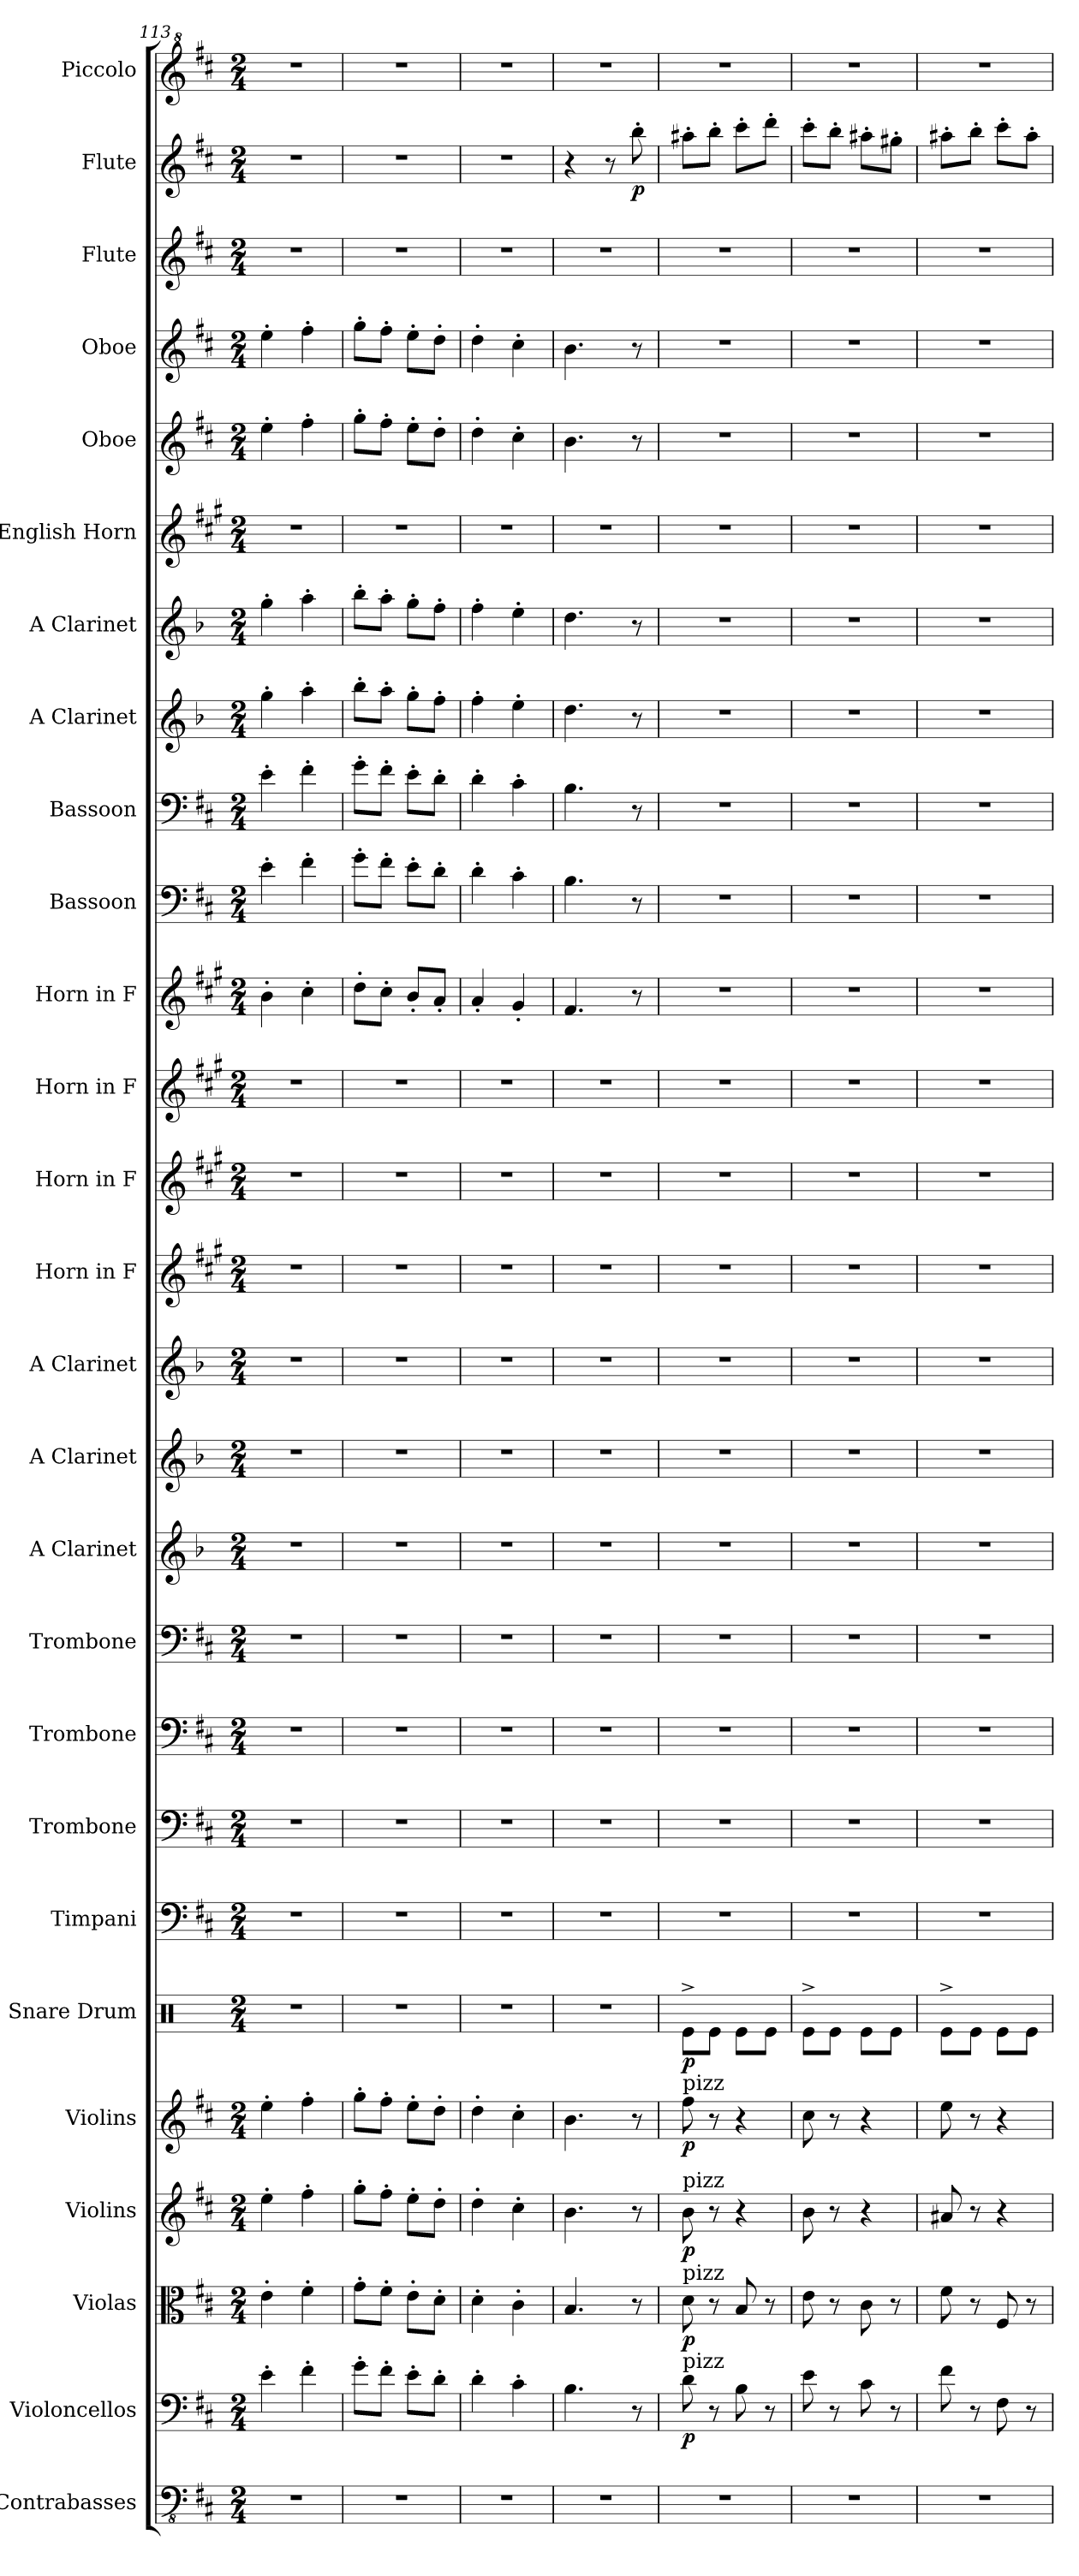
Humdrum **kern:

**kern	**kern	**dynam	**kern	**dynam	**kern	**dynam	**kern	**dynam	**kern	**dynam	**kern	**kern	**kern	**kern	**kern	**kern	**kern	**kern	**kern	**kern	**kern	**kern	**kern	**kern	**kern	**kern	**kern	**kern	**kern	**kern	**dynam	**kern
*part27	*part26	*part26	*part25	*part25	*part24	*part24	*part23	*part23	*part22	*part22	*part21	*part20	*part19	*part18	*part17	*part16	*part15	*part14	*part13	*part12	*part11	*part10	*part9	*part8	*part7	*part6	*part5	*part4	*part3	*part2	*part2	*part1
*staff27	*staff26	*staff26	*staff25	*staff25	*staff24	*staff24	*staff23	*staff23	*staff22	*staff22	*staff21	*staff20	*staff19	*staff18	*staff17	*staff16	*staff15	*staff14	*staff13	*staff12	*staff11	*staff10	*staff9	*staff8	*staff7	*staff6	*staff5	*staff4	*staff3	*staff2	*staff2	*staff1
*I"Contrabasses	*I"Violoncellos	*	*I"Violas	*	*I"Violins	*	*I"Violins	*	*I"Snare Drum	*	*I"Timpani	*I"Trombone	*I"Trombone	*I"Trombone	*I"A Clarinet	*I"A Clarinet	*I"A Clarinet	*I"Horn in F	*I"Horn in F	*I"Horn in F	*I"Horn in F	*I"Bassoon	*I"Bassoon	*I"A Clarinet	*I"A Clarinet	*I"English Horn	*I"Oboe	*I"Oboe	*I"Flute	*I"Flute	*	*I"Piccolo
*I'Cbs.	*I'Vcs.	*	*I'Vlas.	*	*I'Vlns.	*	*I'Vlns.	*	*I'Sn. Dr.	*	*I'Timp.	*I'Tbn.	*I'Tbn.	*I'Tbn.	*I'A Cl.	*I'A Cl.	*I'A Cl.	*	*	*	*	*I'Bsn.	*I'Bsn.	*I'A Cl.	*I'A Cl.	*I'E. Hn.	*I'Ob.	*I'Ob.	*I'Fl.	*I'Fl.	*	*I'Picc.
*clefFv4	*clefF4	*	*clefC3	*	*clefG2	*	*clefG2	*	*clefX	*	*clefF4	*clefF4	*clefF4	*clefF4	*clefG2	*clefG2	*clefG2	*clefG2	*clefG2	*clefG2	*clefG2	*clefF4	*clefF4	*clefG2	*clefG2	*clefG2	*clefG2	*clefG2	*clefG2	*clefG2	*	*clefG^2
*	*	*	*	*	*	*	*	*	*	*	*	*	*	*	*ITrd2c3	*ITrd2c3	*ITrd2c3	*ITrd4c7	*ITrd4c7	*ITrd4c7	*ITrd4c7	*	*	*ITrd2c3	*ITrd2c3	*ITrd4c7	*	*	*	*	*	*ITrd-7c-12
*k[f#c#]	*k[f#c#]	*	*k[f#c#]	*	*k[f#c#]	*	*k[f#c#]	*	*k[]	*	*k[f#c#]	*k[f#c#]	*k[f#c#]	*k[f#c#]	*k[f#c#]	*k[f#c#]	*k[f#c#]	*k[f#c#]	*k[f#c#]	*k[f#c#]	*k[f#c#]	*k[f#c#]	*k[f#c#]	*k[f#c#]	*k[f#c#]	*k[f#c#]	*k[f#c#]	*k[f#c#]	*k[f#c#]	*k[f#c#]	*	*k[f#c#]
*M2/4	*M2/4	*	*M2/4	*	*M2/4	*	*M2/4	*	*M2/4	*	*M2/4	*M2/4	*M2/4	*M2/4	*M2/4	*M2/4	*M2/4	*M2/4	*M2/4	*M2/4	*M2/4	*M2/4	*M2/4	*M2/4	*M2/4	*M2/4	*M2/4	*M2/4	*M2/4	*M2/4	*	*M2/4
=113	=113	=113	=113	=113	=113	=113	=113	=113	=113	=113	=113	=113	=113	=113	=113	=113	=113	=113	=113	=113	=113	=113	=113	=113	=113	=113	=113	=113	=113	=113	=113	=113
2r	4e'\	.	4e'\	.	4ee'\	.	4ee'\	.	2r	.	2r	2r	2r	2r	2r	2r	2r	2r	2r	2r	4e'\	4e'\	4e'\	4ee'\	4ee'\	2r	4ee'\	4ee'\	2r	2r	.	2r
.	4f#'\	.	4f#'\	.	4ff#'\	.	4ff#'\	.	.	.	.	.	.	.	.	.	.	.	.	.	4f#'\	4f#'\	4f#'\	4ff#'\	4ff#'\	.	4ff#'\	4ff#'\	.	.	.	.
!!LO:PB:g=z
=114	=114	=114	=114	=114	=114	=114	=114	=114	=114	=114	=114	=114	=114	=114	=114	=114	=114	=114	=114	=114	=114	=114	=114	=114	=114	=114	=114	=114	=114	=114	=114	=114
2r	8g'\L	.	8g'\L	.	8gg'\L	.	8gg'\L	.	2r	.	2r	2r	2r	2r	2r	2r	2r	2r	2r	2r	8g'\L	8g'\L	8g'\L	8gg'\L	8gg'\L	2r	8gg'\L	8gg'\L	2r	2r	.	2r
.	8f#'\J	.	8f#'\J	.	8ff#'\J	.	8ff#'\J	.	.	.	.	.	.	.	.	.	.	.	.	.	8f#'\J	8f#'\J	8f#'\J	8ff#'\J	8ff#'\J	.	8ff#'\J	8ff#'\J	.	.	.	.
.	8e'\L	.	8e'\L	.	8ee'\L	.	8ee'\L	.	.	.	.	.	.	.	.	.	.	.	.	.	8e'/L	8e'\L	8e'\L	8ee'\L	8ee'\L	.	8ee'\L	8ee'\L	.	.	.	.
.	8d'\J	.	8d'\J	.	8dd'\J	.	8dd'\J	.	.	.	.	.	.	.	.	.	.	.	.	.	8d'/J	8d'\J	8d'\J	8dd'\J	8dd'\J	.	8dd'\J	8dd'\J	.	.	.	.
=115	=115	=115	=115	=115	=115	=115	=115	=115	=115	=115	=115	=115	=115	=115	=115	=115	=115	=115	=115	=115	=115	=115	=115	=115	=115	=115	=115	=115	=115	=115	=115	=115
2r	4d'\	.	4d'\	.	4dd'\	.	4dd'\	.	2r	.	2r	2r	2r	2r	2r	2r	2r	2r	2r	2r	4d'/	4d'\	4d'\	4dd'\	4dd'\	2r	4dd'\	4dd'\	2r	2r	.	2r
.	4c#'\	.	4c#'\	.	4cc#'\	.	4cc#'\	.	.	.	.	.	.	.	.	.	.	.	.	.	4c#'/	4c#'\	4c#'\	4cc#'\	4cc#'\	.	4cc#'\	4cc#'\	.	.	.	.
=116	=116	=116	=116	=116	=116	=116	=116	=116	=116	=116	=116	=116	=116	=116	=116	=116	=116	=116	=116	=116	=116	=116	=116	=116	=116	=116	=116	=116	=116	=116	=116	=116
2r	4.B\	.	4.B/	.	4.b\	.	4.b\	.	2r	.	2r	2r	2r	2r	2r	2r	2r	2r	2r	2r	4.B/	4.B\	4.B\	4.b\	4.b\	2r	4.b\	4.b\	2r	4r	.	2r
.	.	.	.	.	.	.	.	.	.	.	.	.	.	.	.	.	.	.	.	.	.	.	.	.	.	.	.	.	.	8r	.	.
!	!	!	!	!	!	!	!	!	!	!	!	!	!	!	!	!	!	!	!	!	!	!	!	!	!	!	!	!	!	!	!LO:DY:b	!
.	8r	.	8r	.	8r	.	8r	.	.	.	.	.	.	.	.	.	.	.	.	.	8r	8r	8r	8r	8r	.	8r	8r	.	8bb'\	p	.
=117	=117	=117	=117	=117	=117	=117	=117	=117	=117	=117	=117	=117	=117	=117	=117	=117	=117	=117	=117	=117	=117	=117	=117	=117	=117	=117	=117	=117	=117	=117	=117	=117
!	!	!	!	!	!	!	!LO:TX:a:t=pizz	!	!	!	!	!	!	!	!	!	!	!	!	!	!	!	!	!	!	!	!	!	!	!	!	!
!	!	!	!	!	!LO:TX:a:t=pizz	!	!	!	!	!	!	!	!	!	!	!	!	!	!	!	!	!	!	!	!	!	!	!	!	!	!	!
!	!	!	!LO:TX:a:t=pizz	!	!	!	!	!	!	!	!	!	!	!	!	!	!	!	!	!	!	!	!	!	!	!	!	!	!	!	!	!
!	!LO:TX:a:t=pizz	!	!	!	!	!	!	!	!	!	!	!	!	!	!	!	!	!	!	!	!	!	!	!	!	!	!	!	!	!	!	!
!	!	!LO:DY:b	!	!LO:DY:b	!	!LO:DY:b	!	!LO:DY:b	!	!LO:DY:b	!	!	!	!	!	!	!	!	!	!	!	!	!	!	!	!	!	!	!	!	!	!
2r	8d\	p	8d\	p	8b\	p	8ff#\	p	8Re^\L	p	2r	2r	2r	2r	2r	2r	2r	2r	2r	2r	2r	2r	2r	2r	2r	2r	2r	2r	2r	8aa#X'\L	.	2r
.	8r	.	8r	.	8r	.	8r	.	8Re\J	.	.	.	.	.	.	.	.	.	.	.	.	.	.	.	.	.	.	.	.	8bb'\J	.	.
.	8B\	.	8B/	.	4r	.	4r	.	8Re\L	.	.	.	.	.	.	.	.	.	.	.	.	.	.	.	.	.	.	.	.	8ccc#'\L	.	.
.	8r	.	8r	.	.	.	.	.	8Re\J	.	.	.	.	.	.	.	.	.	.	.	.	.	.	.	.	.	.	.	.	8ddd'\J	.	.
=118	=118	=118	=118	=118	=118	=118	=118	=118	=118	=118	=118	=118	=118	=118	=118	=118	=118	=118	=118	=118	=118	=118	=118	=118	=118	=118	=118	=118	=118	=118	=118	=118
2r	8e\	.	8e\	.	8b\	.	8cc#\	.	8Re^\L	.	2r	2r	2r	2r	2r	2r	2r	2r	2r	2r	2r	2r	2r	2r	2r	2r	2r	2r	2r	8ccc#'\L	.	2r
.	8r	.	8r	.	8r	.	8r	.	8Re\J	.	.	.	.	.	.	.	.	.	.	.	.	.	.	.	.	.	.	.	.	8bb'\J	.	.
.	8c#\	.	8c#\	.	4r	.	4r	.	8Re\L	.	.	.	.	.	.	.	.	.	.	.	.	.	.	.	.	.	.	.	.	8aa#X'\L	.	.
.	8r	.	8r	.	.	.	.	.	8Re\J	.	.	.	.	.	.	.	.	.	.	.	.	.	.	.	.	.	.	.	.	8gg#X'\J	.	.
=119	=119	=119	=119	=119	=119	=119	=119	=119	=119	=119	=119	=119	=119	=119	=119	=119	=119	=119	=119	=119	=119	=119	=119	=119	=119	=119	=119	=119	=119	=119	=119	=119
2r	8f#\	.	8f#\	.	8a#X/	.	8ee\	.	8Re^\L	.	2r	2r	2r	2r	2r	2r	2r	2r	2r	2r	2r	2r	2r	2r	2r	2r	2r	2r	2r	8aa#X'\L	.	2r
.	8r	.	8r	.	8r	.	8r	.	8Re\J	.	.	.	.	.	.	.	.	.	.	.	.	.	.	.	.	.	.	.	.	8bb'\J	.	.
.	8F#\	.	8F#/	.	4r	.	4r	.	8Re\L	.	.	.	.	.	.	.	.	.	.	.	.	.	.	.	.	.	.	.	.	8ccc#'\L	.	.
.	8r	.	8r	.	.	.	.	.	8Re\J	.	.	.	.	.	.	.	.	.	.	.	.	.	.	.	.	.	.	.	.	8aa#'\J	.	.
=	=	=	=	=	=	=	=	=	=	=	=	=	=	=	=	=	=	=	=	=	=	=	=	=	=	=	=	=	=	=	=	=
*-	*-	*-	*-	*-	*-	*-	*-	*-	*-	*-	*-	*-	*-	*-	*-	*-	*-	*-	*-	*-	*-	*-	*-	*-	*-	*-	*-	*-	*-	*-	*-	*-
